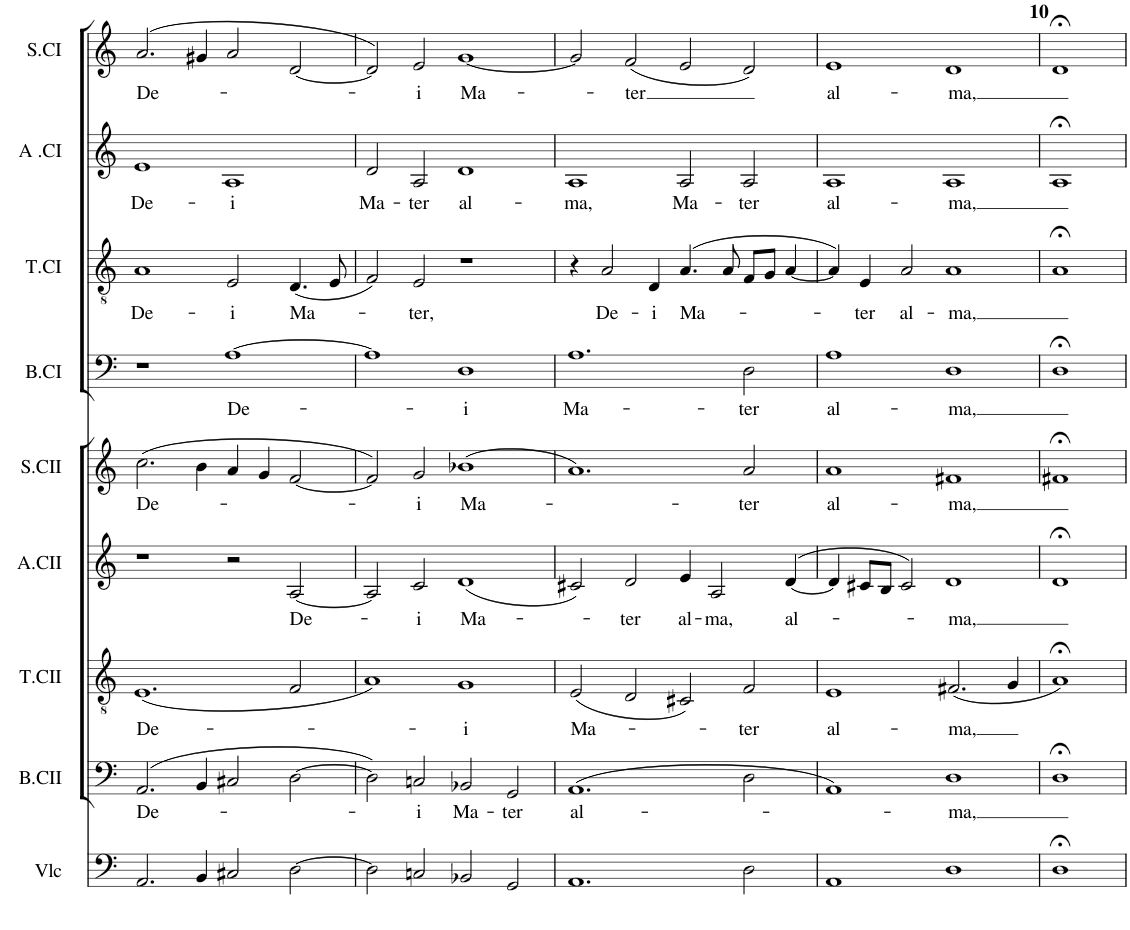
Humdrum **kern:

**kern	**kern	**text	**kern	**text	**kern	**text	**kern	**text	**kern	**text	**kern	**text	**kern	**text	**kern	**text
*part9	*part8	*part8	*part7	*part7	*part6	*part6	*part5	*part5	*part4	*part4	*part3	*part3	*part2	*part2	*part1	*part1
*staff9	*staff8	*staff8	*staff7	*staff7	*staff6	*staff6	*staff5	*staff5	*staff4	*staff4	*staff3	*staff3	*staff2	*staff2	*staff1	*staff1
*I"Violoncelle	*I"Basse CII	*	*I"Ténor CII	*	*I"Alto CII	*	*I"Soprano CII	*	*I"Basse CI	*	*I"Tenor CI	*	*I"Alto CI	*	*I"Soprano CI	*
*I'Vlc	*I'B.CII	*	*I'T.CII	*	*I'A.CII	*	*I'S.CII	*	*I'B.CI	*	*I'T.CI	*	*I'A .CI	*	*I'S.CI	*
!!LO:PB:g=z
*clefF4	*clefF4	*	*clefGv2	*	*clefG2	*	*clefG2	*	*clefF4	*	*clefGv2	*	*clefG2	*	*clefG2	*
*k[]	*k[]	*	*k[]	*	*k[]	*	*k[]	*	*k[]	*	*k[]	*	*k[]	*	*k[]	*
*M4/2	*M4/2	*	*M4/2	*	*M4/2	*	*M4/2	*	*M4/2	*	*M4/2	*	*M4/2	*	*M4/2	*
=6	=6	=6	=6	=6	=6	=6	=6	=6	=6	=6	=6	=6	=6	=6	=6	=6
!	!	!LO:LY:b	!	!LO:LY:b	!	!	!	!LO:LY:b	!	!	!	!LO:LY:b	!	!LO:LY:b	!	!LO:LY:b
2.AA/	(2.AA/	De-	(1.E	De-	1r	.	(2.cc\	De-	1r	.	1A	De-	1e	De-	(>2.a/	De-
4BB/	4BB/	.	.	.	.	.	4b\	.	.	.	.	.	.	.	4g#X/	.
!	!	!	!	!	!	!	!	!	!	!LO:LY:b	!	!LO:LY:b	!	!LO:LY:b	!	!
2C#X/	2C#X/	.	.	.	2r	.	4a/	.	[1A	De-	2E/	-i	1A	-i	2a/	.
.	.	.	.	.	.	.	4g/	.	.	.	.	.	.	.	.	.
!	!	!	!	!	!	!LO:LY:b	!	!	!	!	!	!LO:LY:b	!	!	!	!
[2D\	[2D\	.	2F/	.	[2A/	De-	[2f/	.	.	.	(4.D/	Ma-	.	.	[2d/	.
.	.	.	.	.	.	.	.	.	.	.	8E/	.	.	.	.	.
=7	=7	=7	=7	=7	=7	=7	=7	=7	=7	=7	=7	=7	=7	=7	=7	=7
!	!	!	!	!	!	!	!	!	!	!	!	!	!	!LO:LY:b	!	!
2D\]	2D\])	.	1A)	.	2A/]	.	2f/])	.	1A]	.	2F/)	.	2d/	Ma-	2d/])	.
!	!	!LO:LY:b	!	!	!	!LO:LY:b	!	!LO:LY:b	!	!	!	!LO:LY:b	!	!LO:LY:b	!	!LO:LY:b
2Cn/	2Cn/	-i	.	.	2c/	-i	2g/	-i	.	.	2E/	-ter,	2A/	-ter	2e/	-i
!	!	!LO:LY:b	!	!LO:LY:b	!	!LO:LY:b	!	!LO:LY:b	!	!LO:LY:b	!	!	!	!LO:LY:b	!	!LO:LY:b
2BB-X/	2BB-X/	Ma-	1G	-i	(1d	Ma-	(1b-X	Ma-	1D	-i	1r	.	1d	al-	[1g	Ma-
!	!	!LO:LY:b	!	!	!	!	!	!	!	!	!	!	!	!	!	!
2GG/	2GG/	-ter	.	.	.	.	.	.	.	.	.	.	.	.	.	.
=8	=8	=8	=8	=8	=8	=8	=8	=8	=8	=8	=8	=8	=8	=8	=8	=8
!	!	!LO:LY:b	!	!LO:LY:b	!	!	!	!	!	!LO:LY:b	!	!	!	!LO:LY:b	!	!
1.AA	(1.AA	al-	(2E/	Ma-	2c#X/)	.	1.a)	.	1.A	Ma-	4r	.	1A	-ma,	2g/]	.
!	!	!	!	!	!	!	!	!	!	!	!	!LO:LY:b	!	!	!	!
.	.	.	.	.	.	.	.	.	.	.	2A/	De-	.	.	.	.
!	!	!	!	!	!	!LO:LY:b	!	!	!	!	!	!	!	!	!	!LO:LY:b
.	.	.	2D/	.	2d/	-ter	.	.	.	.	.	.	.	.	(2f/	-ter
!	!	!	!	!	!	!	!	!	!	!	!	!LO:LY:b	!	!	!	!
.	.	.	.	.	.	.	.	.	.	.	4D/	-i	.	.	.	.
!	!	!	!	!	!	!LO:LY:b	!	!	!	!	!	!LO:LY:b	!	!LO:LY:b	!	!
.	.	.	2C#X/)	.	4e/	al-	.	.	.	.	(>4.A/	Ma-	2A/	Ma-	2e/	.
!	!	!	!	!	!	!LO:LY:b	!	!	!	!	!	!	!	!	!	!
.	.	.	.	.	2A/	-ma,	.	.	.	.	.	.	.	.	.	.
.	.	.	.	.	.	.	.	.	.	.	8A/	.	.	.	.	.
!	!	!	!	!LO:LY:b	!	!	!	!LO:LY:b	!	!LO:LY:b	!	!	!	!LO:LY:b	!	!
2D\	2D\	.	2F/	-ter	.	.	2a/	-ter	2D\	-ter	8F/L	.	2A/	-ter	2d/)	.
.	.	.	.	.	.	.	.	.	.	.	8G/J	.	.	.	.	.
!	!	!	!	!	!	!LO:LY:b	!	!	!	!	!	!	!	!	!	!
.	.	.	.	.	(>[4d/	al-	.	.	.	.	[4A/	.	.	.	.	.
=9	=9	=9	=9	=9	=9	=9	=9	=9	=9	=9	=9	=9	=9	=9	=9	=9
!	!	!	!	!LO:LY:b	!	!	!	!LO:LY:b	!	!LO:LY:b	!	!	!	!LO:LY:b	!	!LO:LY:b
1AA	1AA)	.	1E	al-	4d/]	.	1a	al-	1A	al-	4A/])	.	1A	al-	1e	al-
!	!	!	!	!	!	!	!	!	!	!	!	!LO:LY:b	!	!	!	!
.	.	.	.	.	8c#X/L	.	.	.	.	.	4E/	-ter	.	.	.	.
.	.	.	.	.	8B/J	.	.	.	.	.	.	.	.	.	.	.
!	!	!	!	!	!	!	!	!	!	!	!	!LO:LY:b	!	!	!	!
.	.	.	.	.	2c#/)	.	.	.	.	.	2A/	al-	.	.	.	.
!	!	!LO:LY:b	!	!LO:LY:b	!	!LO:LY:b	!	!LO:LY:b	!	!LO:LY:b	!	!LO:LY:b	!	!LO:LY:b	!	!LO:LY:b
1D	1D	-ma,	(2.F#X/	-ma,	1d	-ma,	1f#X	-ma,	1D	-ma,	1A	-ma,	1A	-ma,	1d	-ma,
.	.	.	4G/	.	.	.	.	.	.	.	.	.	.	.	.	.
=10	=10	=10	=10	=10	=10	=10	=10	=10	=10	=10	=10	=10	=10	=10	=10	=10
1D;<	1D;<	.	1A;<)	.	1d;<	.	1f#X;<	.	1D;<	.	1A;<	.	1A;<	.	1d;<	.
=	=	=	=	=	=	=	=	=	=	=	=	=	=	=	=	=
*-	*-	*-	*-	*-	*-	*-	*-	*-	*-	*-	*-	*-	*-	*-	*-	*-
